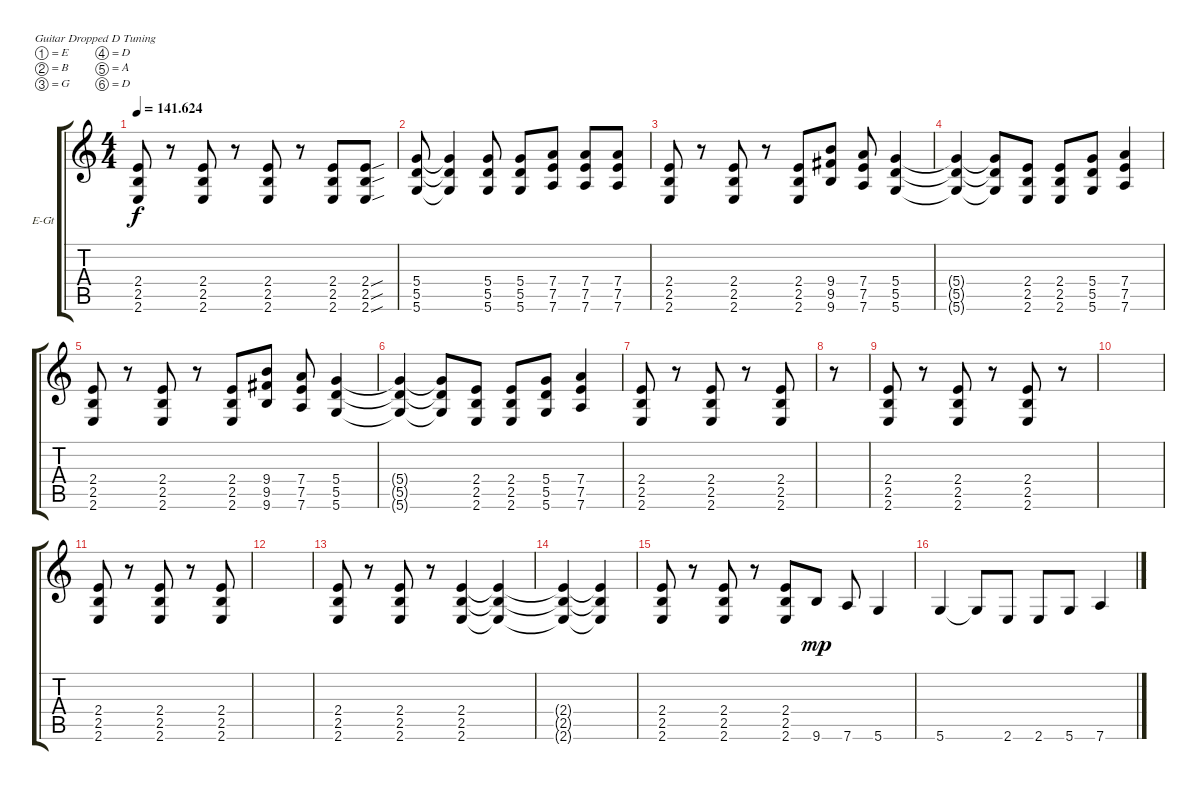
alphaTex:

\defaultSystemsLayout 4
\bracketExtendMode groupsimilarinstruments
\firstSystemTrackNameOrientation horizontal
\otherSystemsTrackNameOrientation horizontal
\track ("Electric Guitar" "E-Gt") {instrument distortionguitar}
\staff {score tabs}
\tuning (E4 B3 G3 D3 A2 D2)
\ts (4 4)
\tempo
141.624
\accidentals auto
\clef g2
\ottava regular
\simile none
\ks c
(2.6 2.5 2.4).8{dy f} r.8 (2.4 2.5 2.6).8 r.8 (2.6 2.5 2.4).8 r.8 (2.5 2.6 2.4).8 (2.5{sou} 2.6{sou} 2.4{sou}).8 |
(5.4 5.5 5.6).8 (5.6{t} 5.5{t} 5.4{t}).4 (5.4 5.5 5.6).8 (5.4 5.5 5.6).8 (7.6 7.5 7.4).8 (7.4 7.5 7.6).8 (7.4 7.5 7.6).8 |
(2.4 2.5 2.6).8 r.8 (2.4 2.5 2.6).8 r.8 (2.4 2.5 2.6).8 (9.6 9.5 9.4).8 (7.6 7.5 7.4).8 (5.4 5.5 5.6).4 |
(5.6{t} 5.5{t} 5.4{t}).4 (5.5{t} 5.6{t} 5.4{t}).8 (2.4 2.5 2.6).8 (2.6 2.5 2.4).8 (5.4 5.5 5.6).8 (7.6 7.5 7.4).4 |
(2.4 2.5 2.6).8 r.8 (2.4 2.5 2.6).8 r.8 (2.4 2.5 2.6).8 (9.6 9.5 9.4).8 (7.6 7.5 7.4).8 (5.4 5.5 5.6).4 |
(5.6{t} 5.5{t} 5.4{t}).4 (5.5{t} 5.6{t} 5.4{t}).8 (2.4 2.5 2.6).8 (2.6 2.5 2.4).8 (5.4 5.5 5.6).8 (7.6 7.5 7.4).4 |
(2.4 2.5 2.6).8 r.8 (2.4 2.5 2.6).8 r.8 (2.4 2.5 2.6).8 |
r.8 |
(2.4 2.5 2.6).8 r.8 (2.4 2.5 2.6).8 r.8 (2.4 2.5 2.6).8 r.8 |
|
(2.4 2.5 2.6).8 r.8 (2.4 2.5 2.6).8 r.8 (2.4 2.5 2.6).8 |
|
(2.4 2.5 2.6).8 r.8 (2.4 2.5 2.6).8 r.8 (2.4 2.5 2.6).4 (2.6{t} 2.5{t} 2.4{t}).4 |
(2.4{t} 2.5{t} 2.6{t}).4 (2.4{t} 2.5{t} 2.6{t}).4 |
(2.4 2.5 2.6).8 r.8 (2.4 2.5 2.6).8 r.8 (2.4 2.5 2.6).8 9.6.8{dy mp} 7.6.8 5.6.4 |
5.6.4 5.6{t}.8 2.6.8 2.6.8 5.6.8 7.6.4
